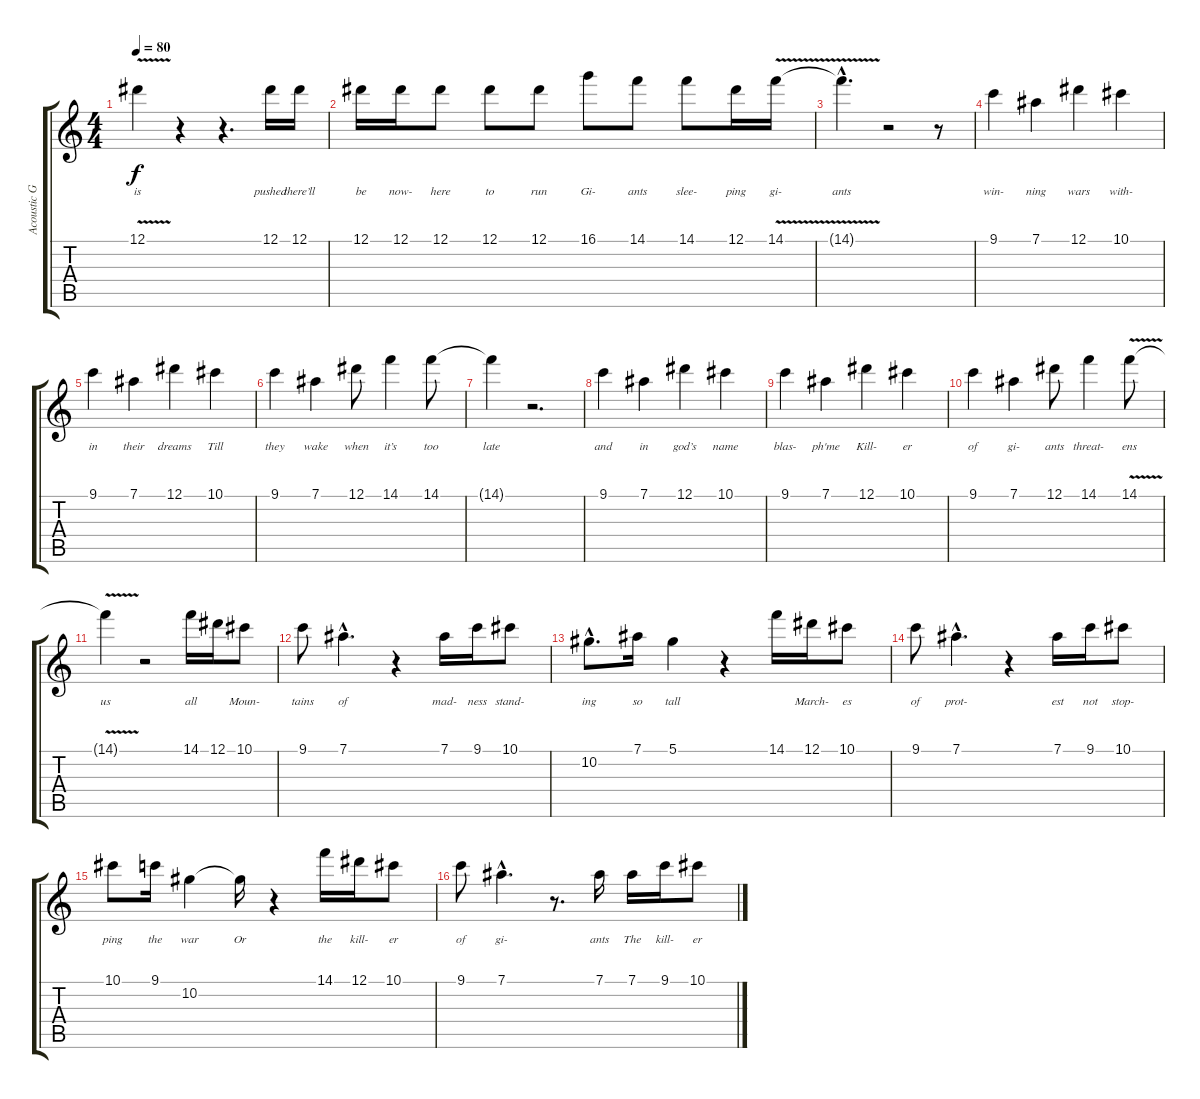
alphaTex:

\track ("Acoustic Guitar/Vocals" "Acoustic G") {instrument acousticguitarsteel}
\staff {score tabs}
\tuning (Eb4 Bb3 Gb3 Db3 Ab2 Eb2) {hide}
\ts (4 4)
\tempo 80
\clef g2
\ks c
12.1{v}.4{lyrics (0 "is") lyrics (1 "") lyrics (2 "") lyrics (3 "") lyrics (4 "") dy f} r.4 r.4{d} 12.1.16{lyrics (0 "pushed") lyrics (1 "") lyrics (2 "") lyrics (3 "") lyrics (4 "")} 12.1.16{lyrics (0 "there’ll") lyrics (1 "") lyrics (2 "") lyrics (3 "") lyrics (4 "")} |
12.1.16{lyrics (0 "be") lyrics (1 "") lyrics (2 "") lyrics (3 "") lyrics (4 "")} 12.1.16{lyrics (0 "now-") lyrics (1 "") lyrics (2 "") lyrics (3 "") lyrics (4 "")} 12.1.8{lyrics (0 "here") lyrics (1 "") lyrics (2 "") lyrics (3 "") lyrics (4 "")} 12.1.8{lyrics (0 "to") lyrics (1 "") lyrics (2 "") lyrics (3 "") lyrics (4 "")} 12.1.8{lyrics (0 "run") lyrics (1 "") lyrics (2 "") lyrics (3 "") lyrics (4 "")} 16.1.8{lyrics (0 "Gi-") lyrics (1 "") lyrics (2 "") lyrics (3 "") lyrics (4 "")} 14.1.8{lyrics (0 "ants") lyrics (1 "") lyrics (2 "") lyrics (3 "") lyrics (4 "")} 14.1.8{lyrics (0 "slee-") lyrics (1 "") lyrics (2 "") lyrics (3 "") lyrics (4 "")} 12.1.16{lyrics (0 "ping") lyrics (1 "") lyrics (2 "") lyrics (3 "") lyrics (4 "")} 14.1{v}.16{lyrics (0 "gi-") lyrics (1 "") lyrics (2 "") lyrics (3 "") lyrics (4 "")} |
14.1{hac t}.4{d lyrics (0 "ants") lyrics (1 "") lyrics (2 "") lyrics (3 "") lyrics (4 "")} r.2 r.8 |
9.1.4{lyrics (0 "win-") lyrics (1 "") lyrics (2 "") lyrics (3 "") lyrics (4 "")} 7.1.4{lyrics (0 "ning") lyrics (1 "") lyrics (2 "") lyrics (3 "") lyrics (4 "")} 12.1.4{lyrics (0 "wars") lyrics (1 "") lyrics (2 "") lyrics (3 "") lyrics (4 "")} 10.1.4{lyrics (0 "with-") lyrics (1 "") lyrics (2 "") lyrics (3 "") lyrics (4 "")} |
9.1.4{lyrics (0 "in") lyrics (1 "") lyrics (2 "") lyrics (3 "") lyrics (4 "")} 7.1.4{lyrics (0 "their") lyrics (1 "") lyrics (2 "") lyrics (3 "") lyrics (4 "")} 12.1.4{lyrics (0 "dreams") lyrics (1 "") lyrics (2 "") lyrics (3 "") lyrics (4 "")} 10.1.4{lyrics (0 "Till") lyrics (1 "") lyrics (2 "") lyrics (3 "") lyrics (4 "")} |
9.1.4{lyrics (0 "they") lyrics (1 "") lyrics (2 "") lyrics (3 "") lyrics (4 "")} 7.1.4{lyrics (0 "wake") lyrics (1 "") lyrics (2 "") lyrics (3 "") lyrics (4 "")} 12.1.8{lyrics (0 "when") lyrics (1 "") lyrics (2 "") lyrics (3 "") lyrics (4 "")} 14.1.4{lyrics (0 "it’s") lyrics (1 "") lyrics (2 "") lyrics (3 "") lyrics (4 "")} 14.1.8{lyrics (0 "too") lyrics (1 "") lyrics (2 "") lyrics (3 "") lyrics (4 "")} |
14.1{t}.4{lyrics (0 "late") lyrics (1 "") lyrics (2 "") lyrics (3 "") lyrics (4 "")} r.2{d} |
9.1.4{lyrics (0 "and") lyrics (1 "") lyrics (2 "") lyrics (3 "") lyrics (4 "")} 7.1.4{lyrics (0 "in") lyrics (1 "") lyrics (2 "") lyrics (3 "") lyrics (4 "")} 12.1.4{lyrics (0 "god’s") lyrics (1 "") lyrics (2 "") lyrics (3 "") lyrics (4 "")} 10.1.4{lyrics (0 "name") lyrics (1 "") lyrics (2 "") lyrics (3 "") lyrics (4 "")} |
9.1.4{lyrics (0 "blas-") lyrics (1 "") lyrics (2 "") lyrics (3 "") lyrics (4 "")} 7.1.4{lyrics (0 "ph'me") lyrics (1 "") lyrics (2 "") lyrics (3 "") lyrics (4 "")} 12.1.4{lyrics (0 "Kill-") lyrics (1 "") lyrics (2 "") lyrics (3 "") lyrics (4 "")} 10.1.4{lyrics (0 "er") lyrics (1 "") lyrics (2 "") lyrics (3 "") lyrics (4 "")} |
9.1.4{lyrics (0 "of") lyrics (1 "") lyrics (2 "") lyrics (3 "") lyrics (4 "")} 7.1.4{lyrics (0 "gi-") lyrics (1 "") lyrics (2 "") lyrics (3 "") lyrics (4 "")} 12.1.8{lyrics (0 "ants") lyrics (1 "") lyrics (2 "") lyrics (3 "") lyrics (4 "")} 14.1.4{lyrics (0 "threat-") lyrics (1 "") lyrics (2 "") lyrics (3 "") lyrics (4 "")} 14.1{v}.8{lyrics (0 "ens") lyrics (1 "") lyrics (2 "") lyrics (3 "") lyrics (4 "")} |
14.1{t}.4{lyrics (0 "us") lyrics (1 "") lyrics (2 "") lyrics (3 "") lyrics (4 "")} r.2 14.1.16{lyrics (0 "all") lyrics (1 "") lyrics (2 "") lyrics (3 "") lyrics (4 "")} 12.1.16{lyrics (0 "") lyrics (1 "") lyrics (2 "") lyrics (3 "") lyrics (4 "")} 10.1.8{lyrics (0 "Moun-") lyrics (1 "") lyrics (2 "") lyrics (3 "") lyrics (4 "")} |
9.1.8{lyrics (0 "tains") lyrics (1 "") lyrics (2 "") lyrics (3 "") lyrics (4 "")} 7.1{hac}.4{d lyrics (0 "of") lyrics (1 "") lyrics (2 "") lyrics (3 "") lyrics (4 "")} r.4 7.1.16{lyrics (0 "mad-") lyrics (1 "") lyrics (2 "") lyrics (3 "") lyrics (4 "")} 9.1.16{lyrics (0 "ness") lyrics (1 "") lyrics (2 "") lyrics (3 "") lyrics (4 "")} 10.1.8{lyrics (0 "stand-") lyrics (1 "") lyrics (2 "") lyrics (3 "") lyrics (4 "")} |
10.2{hac}.8{d lyrics (0 "ing") lyrics (1 "") lyrics (2 "") lyrics (3 "") lyrics (4 "")} 7.1.16{lyrics (0 "so") lyrics (1 "") lyrics (2 "") lyrics (3 "") lyrics (4 "")} 5.1.4{lyrics (0 "tall") lyrics (1 "") lyrics (2 "") lyrics (3 "") lyrics (4 "")} r.4 14.1.16{lyrics (0 "") lyrics (1 "") lyrics (2 "") lyrics (3 "") lyrics (4 "")} 12.1.16{lyrics (0 "March-") lyrics (1 "") lyrics (2 "") lyrics (3 "") lyrics (4 "")} 10.1.8{lyrics (0 "es") lyrics (1 "") lyrics (2 "") lyrics (3 "") lyrics (4 "")} |
9.1.8{lyrics (0 "of") lyrics (1 "") lyrics (2 "") lyrics (3 "") lyrics (4 "")} 7.1{hac}.4{d lyrics (0 "prot-") lyrics (1 "") lyrics (2 "") lyrics (3 "") lyrics (4 "")} r.4 7.1.16{lyrics (0 "est") lyrics (1 "") lyrics (2 "") lyrics (3 "") lyrics (4 "")} 9.1.16{lyrics (0 "not") lyrics (1 "") lyrics (2 "") lyrics (3 "") lyrics (4 "")} 10.1.8{lyrics (0 "stop-") lyrics (1 "") lyrics (2 "") lyrics (3 "") lyrics (4 "")} |
10.1.8{lyrics (0 "ping") lyrics (1 "") lyrics (2 "") lyrics (3 "") lyrics (4 "")} 9.1.16{lyrics (0 "the") lyrics (1 "") lyrics (2 "") lyrics (3 "") lyrics (4 "")} 10.2.4{lyrics (0 "war") lyrics (1 "") lyrics (2 "") lyrics (3 "") lyrics (4 "")} 10.2{t}.16{lyrics (0 "Or") lyrics (1 "") lyrics (2 "") lyrics (3 "") lyrics (4 "")} r.4 14.1.16{lyrics (0 "the") lyrics (1 "") lyrics (2 "") lyrics (3 "") lyrics (4 "")} 12.1.16{lyrics (0 "kill-") lyrics (1 "") lyrics (2 "") lyrics (3 "") lyrics (4 "")} 10.1.8{lyrics (0 "er") lyrics (1 "") lyrics (2 "") lyrics (3 "") lyrics (4 "")} |
9.1.8{lyrics (0 "of") lyrics (1 "") lyrics (2 "") lyrics (3 "") lyrics (4 "")} 7.1{hac}.4{d lyrics (0 "gi-") lyrics (1 "") lyrics (2 "") lyrics (3 "") lyrics (4 "")} r.8{d} 7.1.16{lyrics (0 "ants") lyrics (1 "") lyrics (2 "") lyrics (3 "") lyrics (4 "")} 7.1.16{lyrics (0 "The") lyrics (1 "") lyrics (2 "") lyrics (3 "") lyrics (4 "")} 9.1.16{lyrics (0 "kill-") lyrics (1 "") lyrics (2 "") lyrics (3 "") lyrics (4 "")} 10.1.8{lyrics (0 "er") lyrics (1 "") lyrics (2 "") lyrics (3 "") lyrics (4 "")}
